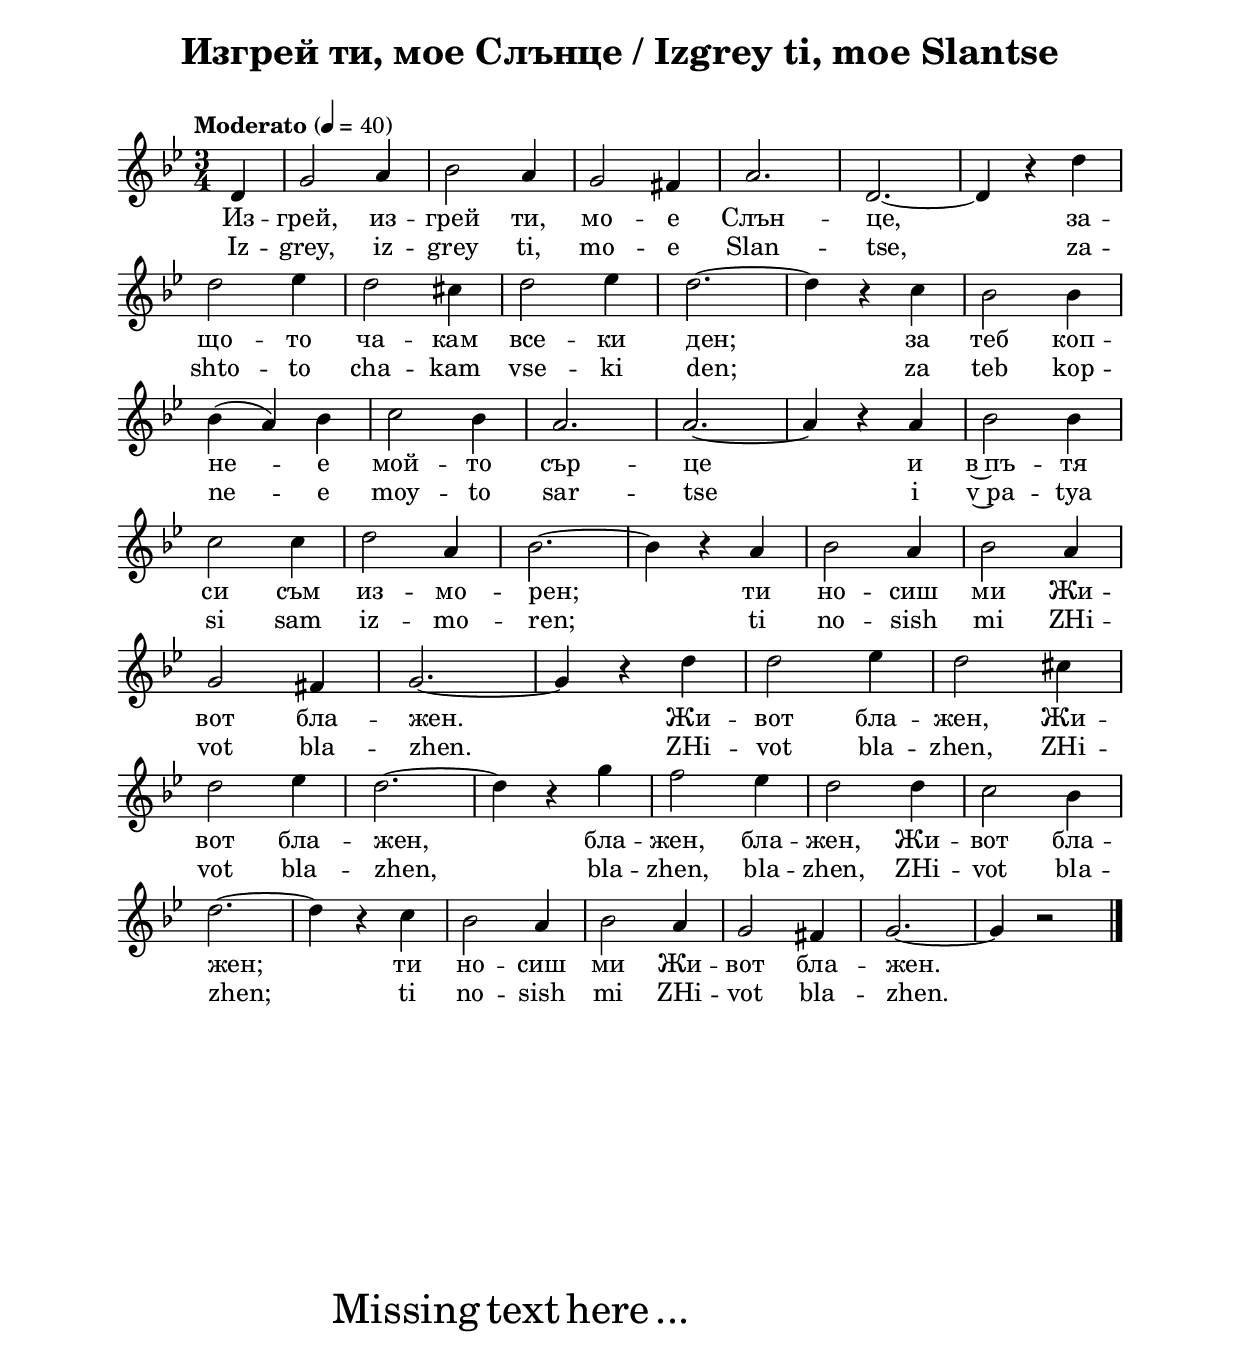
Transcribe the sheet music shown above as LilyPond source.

\version "2.18.2"

\paper {
  print-all-headers = ##t
  print-page-number = ##f 
  left-margin = 2\cm
  right-margin = 2\cm
  ragged-bottom = ##t % do not spread the staves to fill the whole vertical space
}

\header {
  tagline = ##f
}

\bookpart {
\score{
  \layout { 
    indent = 0.0\cm % remove first line indentation
    ragged-last = ##f % do spread last line to fill the whole space
    \context {
      \Score
      \omit BarNumber %remove bar numbers
    } % context
  } % layout

  \new Voice \absolute  {
    \clef treble
    \key g \minor
    \time 3/4 \tempo "Moderato" 4 = 40
    \partial 4
 
      d'4 |  g'2 a'4 | bes'2 a'4 | g'2 fis'4 | a'2. | d'2. ~ | d'4 r d'' \break         
      d''2 es''4 | d''2 cis''4 | d''2 es''4 | d''2. ~ | d''4 r c'' | bes'2 bes'4 \break |
      bes'4 ( a' ) bes' | c''2 bes'4 | a'2. | a'2. ~ | a'4 r a' |  bes'2 bes'4 \break |
      c''2 c''4 | d''2 a'4 |  bes'2. ~ |  bes'4 r a' |  bes'2 a'4 |  bes'2 a'4 \break |
      g'2 fis'4 | g'2. ~ | g'4 r d'' | d''2 es''4 | d''2 cis''4 \break |
      d''2 es''4 | d''2. ~ | d''4 r g'' | f''2 es''4 | d''2 d''4 | c''2 bes'4 \break | 
      d''2.~ | d''4 r c'' | bes'2 a'4 | bes'2 a'4 | g'2 fis'4 | g'2.~ | g'4 r2 | \bar "|."\break 
  }
  
  \addlyrics {
    Из -- грей,
    из -- грей ти, мо -- е Слън -- це, за -- що --
    то ча -- кам все -- ки ден; за теб коп -- не --
    е мой -- то сър -- це и в~пъ -- тя си съм из
    -- мо -- рен; ти но -- сиш ми Жи -- вот бла --
    жен. Жи -- вот бла -- жен, Жи -- вот бла -- жен,
    бла -- жен, бла -- жен, Жи -- вот бла -- жен; ти
    но -- сиш ми Жи -- вот бла -- жен.
  }

  \addlyrics {
    Iz -- grey,
    iz -- grey ti, mo -- e Slan -- tse, za -- shto --
    to cha -- kam vse -- ki den; za teb kop -- ne --
    e moy -- to sar -- tse i v~pa -- tya si sam iz
    -- mo -- ren; ti no -- sish mi ZHi -- vot bla --
    zhen. ZHi -- vot bla -- zhen, ZHi -- vot bla -- zhen,
    bla -- zhen, bla -- zhen, ZHi -- vot bla -- zhen; ti
    no -- sish mi ZHi -- vot bla -- zhen.
  }


  \header {
    title = "Изгрей ти, мое Слънце / Izgrey ti, moe Slantse"
  }

} % score

\markup { \hspace #20 \vspace #10
   \fontsize #+5 {
     Missing text here ...
   }
}

} % bookpart
